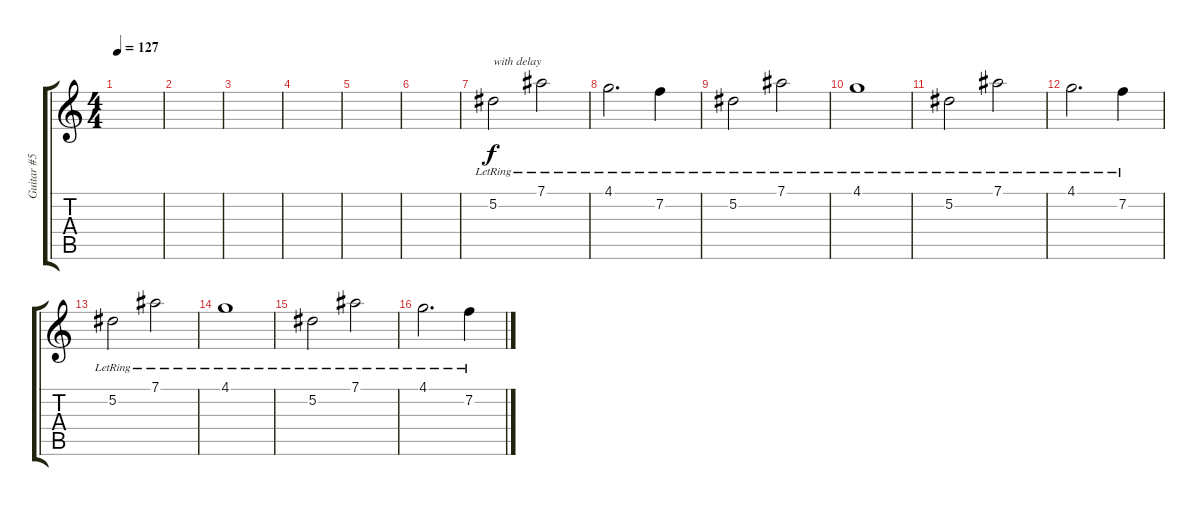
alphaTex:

\track ("Guitar #5" "Guitar #5") {instrument electricguitarclean}
\staff {score tabs}
\tuning (Eb4 Bb3 Gb3 Db3 Ab2 Db2) {hide}
\ts (4 4)
\tempo 127
\clef g2
\ks c
|
|
|
|
|
|
5.2{lr}.2{txt "with delay"} 7.1{lr}.2 |
4.1{lr}.2{d} 7.2{lr}.4 |
5.2{lr}.2 7.1{lr}.2 |
4.1{lr}.1 |
5.2{lr}.2 7.1{lr}.2 |
4.1{lr}.2{d} 7.2{lr}.4 |
5.2{lr}.2 7.1{lr}.2 |
4.1{lr}.1 |
5.2{lr}.2 7.1{lr}.2 |
4.1{lr}.2{d} 7.2{lr}.4
